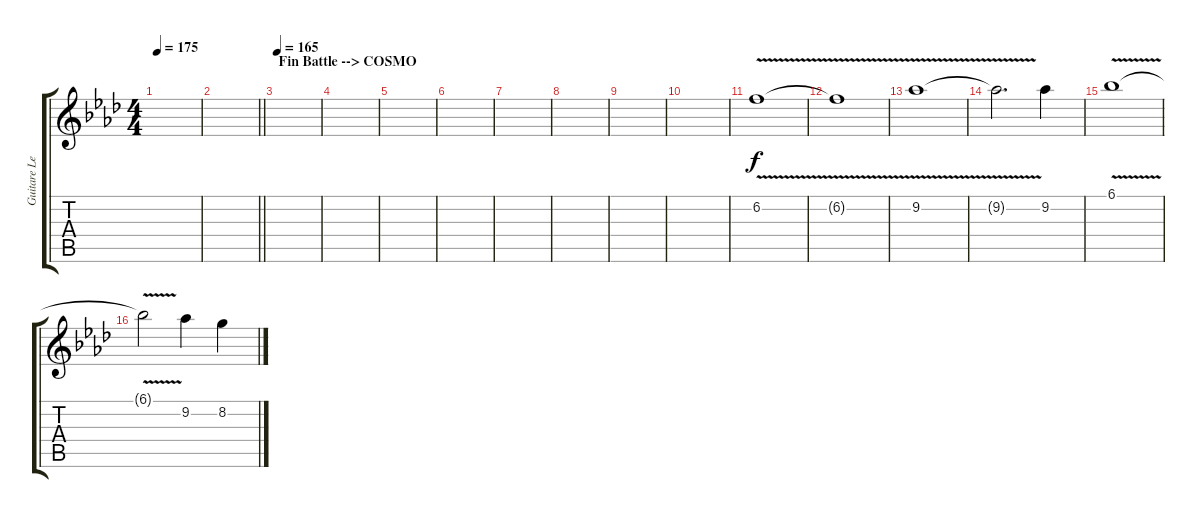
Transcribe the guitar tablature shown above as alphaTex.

\track ("Guitare Lead" "Guitare Le") {instrument distortionguitar}
\staff {score tabs}
\tuning (E4 B3 G3 D3 A2 E2) {hide}
\ts (4 4)
\tempo 175
\clef g2
\ks ab
|
\barLineRight lightlight
|
\section ("" "Fin Battle --> COSMO")
\tempo 165
|
|
|
|
|
|
|
|
6.2{v}.1 |
6.2{t}.1 |
9.2{v}.1 |
9.2{t}.2{d} 9.2.4 |
6.1{v}.1 |
6.1{t}.2 9.2.4 8.2.4
